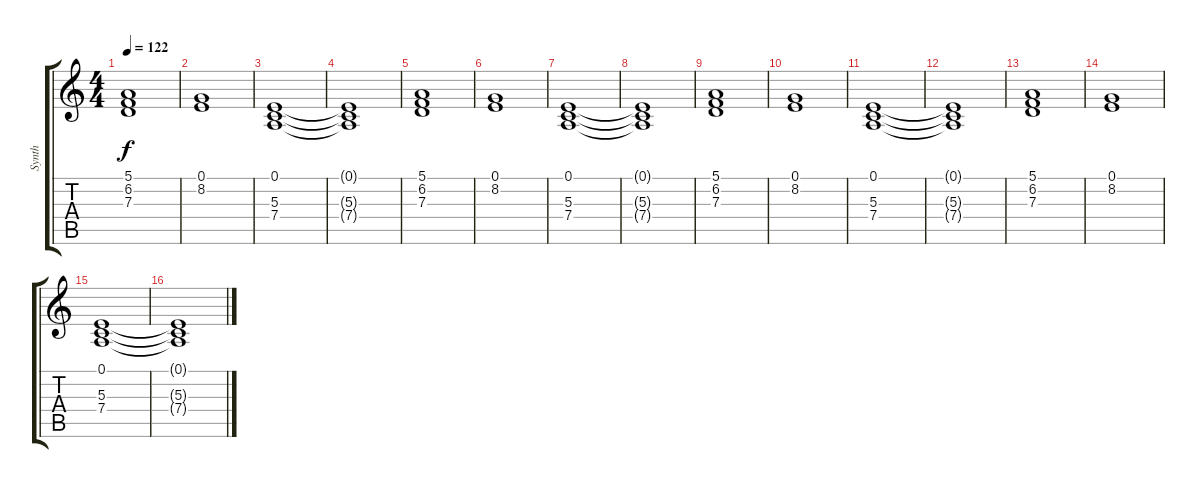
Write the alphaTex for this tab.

\track ("Synth" "Synth") {instrument synthstrings1}
\staff {score tabs}
\tuning (E4 B3 G3 D3 A2 E2) {hide}
\ts (4 4)
\tempo 122
\clef g2
\ks c
(5.1 6.2 7.3).1{dy f} |
(0.1 8.2).1 |
(0.1 5.3 7.4).1 |
(0.1{t} 5.3{t} 7.4{t}).1 |
(5.1 6.2 7.3).1 |
(0.1 8.2).1 |
(0.1 5.3 7.4).1 |
(0.1{t} 5.3{t} 7.4{t}).1 |
(5.1 6.2 7.3).1 |
(0.1 8.2).1 |
(0.1 5.3 7.4).1 |
(0.1{t} 5.3{t} 7.4{t}).1 |
(5.1 6.2 7.3).1 |
(0.1 8.2).1 |
(0.1 5.3 7.4).1 |
(0.1{t} 5.3{t} 7.4{t}).1
